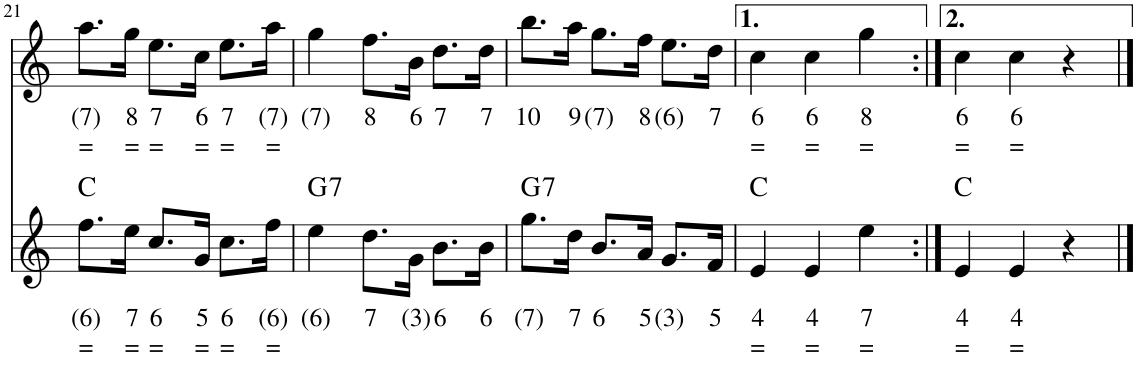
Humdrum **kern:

**kern	**text	**text	**harte	**kern	**text	**text
*part2	*part2	*part2	*part2	*part1	*part1	*part1
*staff2	*staff2	*staff2	*	*staff1	*staff1	*staff1
*I"Hobo, Oboe	*	*	*	*I"Bandoneon, Flute	*	*
!!LO:PB:g=z
*clefG2	*	*	*	*clefG2	*	*
*k[]	*	*	*	*k[]	*	*
*M3/4	*	*	*	*M3/4	*	*
=21	=21	=21	=21	=21	=21	=21
!	!LO:LY:b	!LO:LY:b	!	!	!LO:LY:b	!LO:LY:b
8.ff\L	(6)	=	C:maj	8.aa\L	(7)	=
!	!LO:LY:b	!LO:LY:b	!	!	!LO:LY:b	!LO:LY:b
16ee\Jk	7	=	.	16gg\Jk	8	=
!	!LO:LY:b	!LO:LY:b	!	!	!LO:LY:b	!LO:LY:b
8.cc/L	6	=	.	8.ee\L	7	=
!	!LO:LY:b	!LO:LY:b	!	!	!LO:LY:b	!LO:LY:b
16g/Jk	5	=	.	16cc\Jk	6	=
!	!LO:LY:b	!LO:LY:b	!	!	!LO:LY:b	!LO:LY:b
8.cc\L	6	=	.	8.ee\L	7	=
!	!LO:LY:b	!LO:LY:b	!	!	!LO:LY:b	!LO:LY:b
16ff\Jk	(6)	=	.	16aa\Jk	(7)	=
=22	=22	=22	=22	=22	=22	=22
!	!LO:LY:b	!	!LO:H:kt=7	!	!LO:LY:b	!
4ee\	(6)	.	G:7	4gg\	(7)	.
!	!LO:LY:b	!	!	!	!LO:LY:b	!
8.dd\L	7	.	.	8.ff\L	8	.
!	!LO:LY:b	!	!	!	!LO:LY:b	!
16g\Jk	(3)	.	.	16b\Jk	6	.
!	!LO:LY:b	!	!	!	!LO:LY:b	!
8.b\L	6	.	.	8.dd\L	7	.
!	!LO:LY:b	!	!	!	!LO:LY:b	!
16b\Jk	6	.	.	16dd\Jk	7	.
=23	=23	=23	=23	=23	=23	=23
!	!LO:LY:b	!	!LO:H:kt=7	!	!LO:LY:b	!
8.gg\L	(7)	.	G:7	8.bb\L	10	.
!	!LO:LY:b	!	!	!	!LO:LY:b	!
16dd\Jk	7	.	.	16aa\Jk	9	.
!	!LO:LY:b	!	!	!	!LO:LY:b	!
8.b/L	6	.	.	8.gg\L	(7)	.
!	!LO:LY:b	!	!	!	!LO:LY:b	!
16a/Jk	5	.	.	16ff\Jk	8	.
!	!LO:LY:b	!	!	!	!LO:LY:b	!
8.g/L	(3)	.	.	8.ee\L	(6)	.
!	!LO:LY:b	!	!	!	!LO:LY:b	!
16f/Jk	5	.	.	16dd\Jk	7	.
=24	=24	=24	=24	=24	=24	=24
!	!LO:LY:b	!LO:LY:b	!	!	!LO:LY:b	!LO:LY:b
4e/	4	=	C:maj	4cc\	6	=
!	!LO:LY:b	!LO:LY:b	!	!	!LO:LY:b	!LO:LY:b
4e/	4	=	.	4cc\	6	=
!	!LO:LY:b	!LO:LY:b	!	!	!LO:LY:b	!LO:LY:b
4ee\	7	=	.	4gg\	8	=
=25:|!	=25:|!	=25:|!	=25:|!	=25:|!	=25:|!	=25:|!
!	!LO:LY:b	!LO:LY:b	!	!	!LO:LY:b	!LO:LY:b
4e/	4	=	C:maj	4cc\	6	=
!	!LO:LY:b	!LO:LY:b	!	!	!LO:LY:b	!LO:LY:b
4e/	4	=	.	4cc\	6	=
4r	.	.	.	4r	.	.
==	==	==	==	==	==	==
*-	*-	*-	*-	*-	*-	*-
